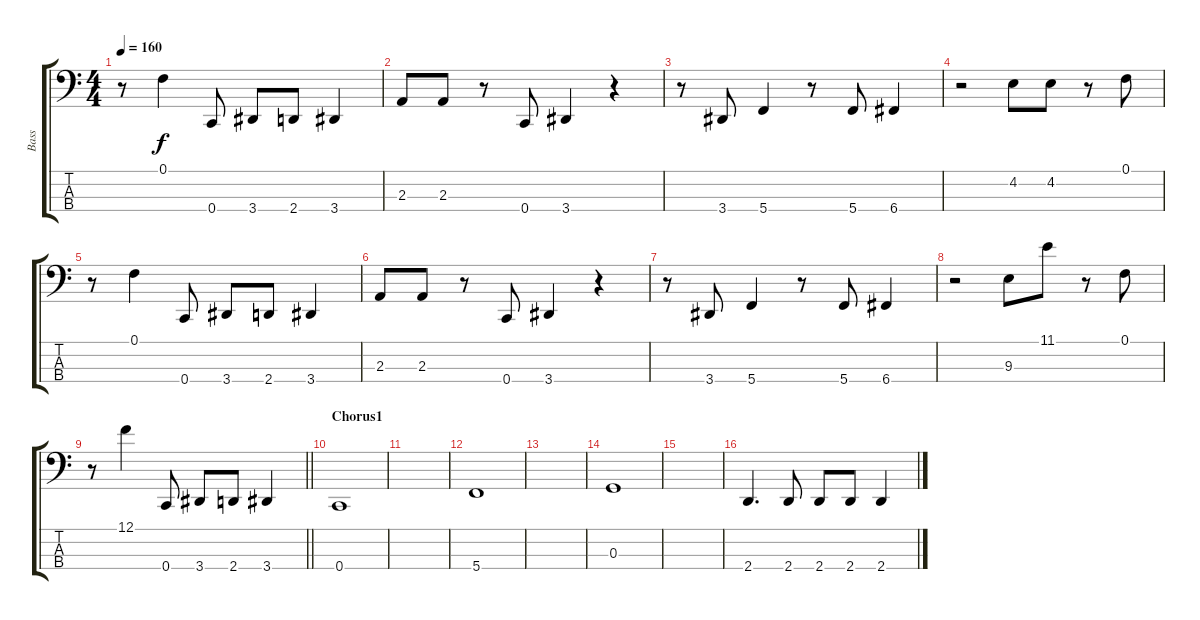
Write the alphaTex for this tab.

\track ("Bass" "Bass") {instrument electricbassfinger}
\staff {score tabs}
\tuning (F2 C2 G1 C1) {hide}
\ts (4 4)
\tempo 160
\clef f4
\ks c
r.8{dy f} 0.1.4 0.4.8 3.4.8 2.4.8 3.4.4 |
2.3.8 2.3.8 r.8 0.4.8 3.4.4 r.4 |
r.8 3.4.8 5.4.4 r.8 5.4.8 6.4.4 |
r.2 4.2.8 4.2.8 r.8 0.1.8 |
r.8 0.1.4 0.4.8 3.4.8 2.4.8 3.4.4 |
2.3.8 2.3.8 r.8 0.4.8 3.4.4 r.4 |
r.8 3.4.8 5.4.4 r.8 5.4.8 6.4.4 |
r.2 9.3.8 11.1.8 r.8 0.1.8 |
\barLineRight lightlight
r.8 12.1.4 0.4.8 3.4.8 2.4.8 3.4.4 |
\section ("" "Chorus1")
0.4.1 |
|
5.4.1 |
|
0.3.1 |
|
2.4.4{d} 2.4.8 2.4.8 2.4.8 2.4.4
